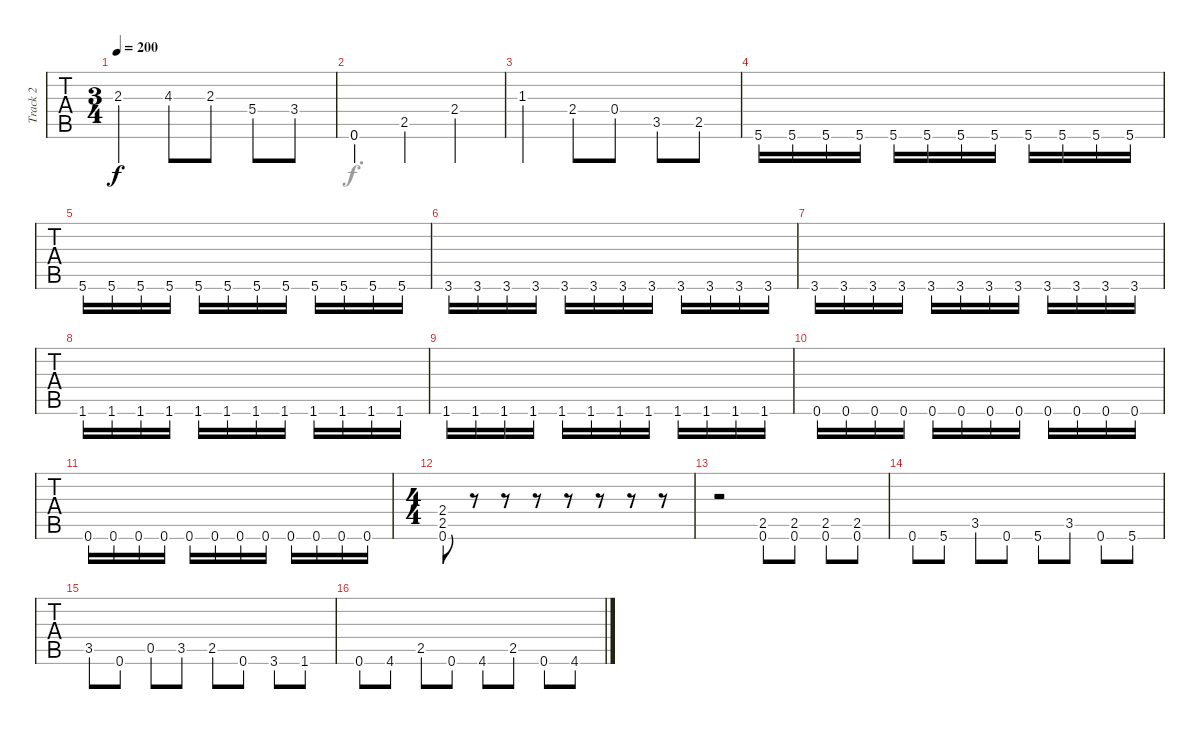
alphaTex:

\track ("Track 2" "Track 2") {instrument distortionguitar}
\staff {tabs}
\tuning (C4 G3 Eb3 Bb2 F2 C2) {hide}
\voice
\ts (3 4)
\tempo 200
\clef g2
\ks c
2.3.4{dy f} 4.3.8 2.3.8 5.4.8 3.4.8 |
0.6.4 2.5.4 2.4.4 |
1.3.4 2.4.8 0.4.8 3.5.8 2.5.8 |
5.6.16 5.6.16 5.6.16 5.6.16 5.6.16 5.6.16 5.6.16 5.6.16 5.6.16 5.6.16 5.6.16 5.6.16 |
5.6.16 5.6.16 5.6.16 5.6.16 5.6.16 5.6.16 5.6.16 5.6.16 5.6.16 5.6.16 5.6.16 5.6.16 |
3.6.16 3.6.16 3.6.16 3.6.16 3.6.16 3.6.16 3.6.16 3.6.16 3.6.16 3.6.16 3.6.16 3.6.16 |
3.6.16 3.6.16 3.6.16 3.6.16 3.6.16 3.6.16 3.6.16 3.6.16 3.6.16 3.6.16 3.6.16 3.6.16 |
1.6.16 1.6.16 1.6.16 1.6.16 1.6.16 1.6.16 1.6.16 1.6.16 1.6.16 1.6.16 1.6.16 1.6.16 |
1.6.16 1.6.16 1.6.16 1.6.16 1.6.16 1.6.16 1.6.16 1.6.16 1.6.16 1.6.16 1.6.16 1.6.16 |
0.6.16 0.6.16 0.6.16 0.6.16 0.6.16 0.6.16 0.6.16 0.6.16 0.6.16 0.6.16 0.6.16 0.6.16 |
0.6.16 0.6.16 0.6.16 0.6.16 0.6.16 0.6.16 0.6.16 0.6.16 0.6.16 0.6.16 0.6.16 0.6.16 |
\ts (4 4)
(2.4 2.5 0.6).8 r.8 r.8 r.8 r.8 r.8 r.8 r.8 |
r.2 (2.5 0.6).8 (2.5 0.6).8 (2.5 0.6).8 (2.5 0.6).8 |
0.6.8 5.6.8 3.5.8 0.6.8 5.6.8 3.5.8 0.6.8 5.6.8 |
3.5.8 0.6.8 0.5.8 3.5.8 2.5.8 0.6.8 3.6.8 1.6.8 |
0.6.8 4.6.8 2.5.8 0.6.8 4.6.8 2.5.8 0.6.8 4.6.8
\voice
\clef g2
\ottava regular
\simile none
\ks c
|
0.6.2{d} |
|
|
|
|
|
|
|
|
|
|
|
|
|
